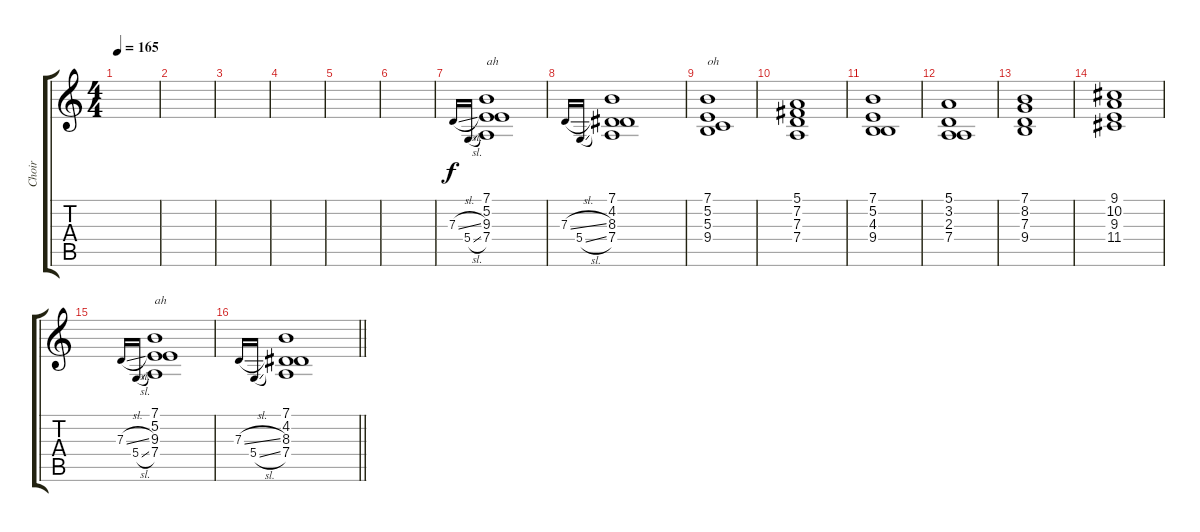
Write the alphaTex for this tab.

\track ("Choir" "Choir") {instrument choiraahs}
\staff {score tabs}
\tuning (E4 B3 G3 D3 A2 E2) {hide}
\ts (4 4)
\tempo 165
\clef g2
\ks c
|
|
|
|
|
|
7.3{sl}.16{gr onbeat} 5.4{sl}.16{gr onbeat} (7.1 5.2 9.3 7.4).1{txt "ah"} |
7.3{sl}.16{gr onbeat} 5.4{sl}.16{gr onbeat} (7.1 4.2 8.3 7.4).1 |
(7.1 5.2 5.3 9.4).1{txt "oh"} |
(5.1 7.2 7.3 7.4).1 |
(7.1 5.2 4.3 9.4).1 |
(5.1 3.2 2.3 7.4).1 |
(7.1 8.2 7.3 9.4).1 |
(9.1 10.2 9.3 11.4).1 |
7.3{sl}.16{gr onbeat} 5.4{sl}.16{gr onbeat} (7.1 5.2 9.3 7.4).1{txt "ah"} |
\barLineRight lightlight
7.3{sl}.16{gr onbeat} 5.4{sl}.16{gr onbeat} (7.1 4.2 8.3 7.4).1
